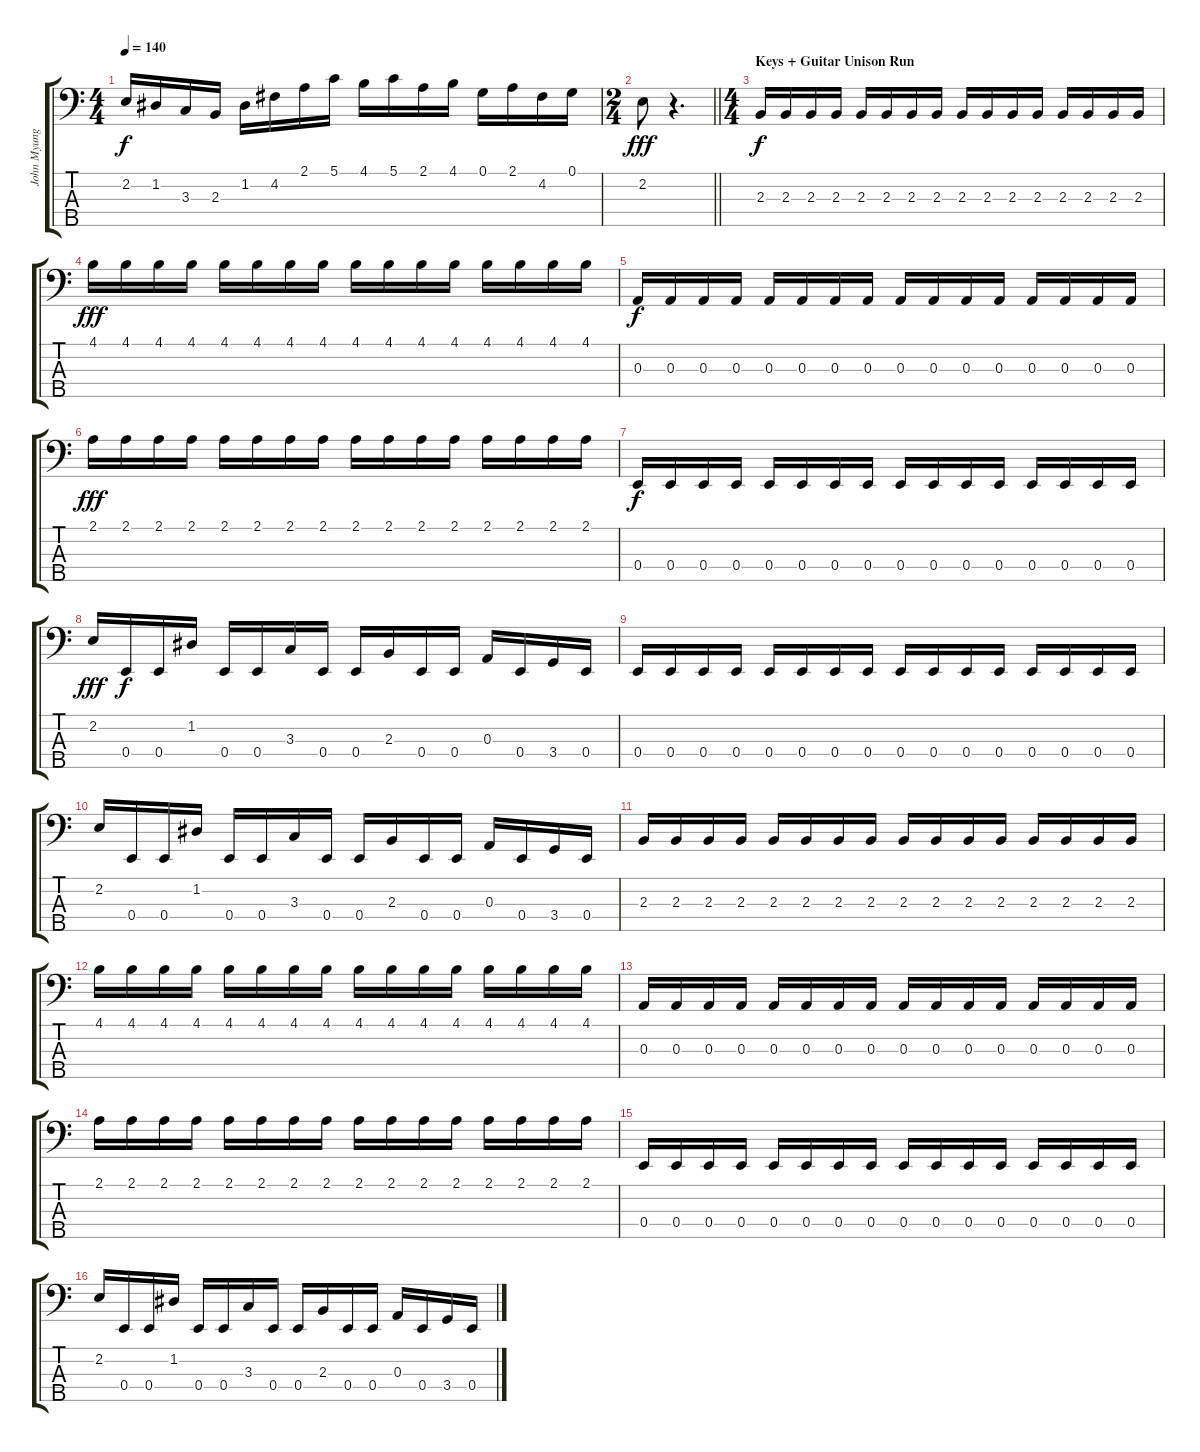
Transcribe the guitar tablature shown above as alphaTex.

\track ("John Myung" "John Myung") {instrument electricbassfinger}
\staff {score tabs}
\tuning (G2 D2 A1 E1 B0) {hide}
\ts (4 4)
\tempo 140
\clef f4
\ks c
2.2.16{dy f} 1.2.16 3.3.16 2.3.16 1.2.16 4.2.16 2.1.16 5.1.16 4.1.16 5.1.16 2.1.16 4.1.16 0.1.16 2.1.16 4.2.16 0.1.16 |
\ts (2 4)
\barLineRight lightlight
2.2.8{dy fff} r.4{d} |
\ts (4 4)
\section ("" "Keys + Guitar Unison Run")
2.3.16{dy f} 2.3.16 2.3.16 2.3.16 2.3.16 2.3.16 2.3.16 2.3.16 2.3.16 2.3.16 2.3.16 2.3.16 2.3.16 2.3.16 2.3.16 2.3.16 |
4.1.16{dy fff} 4.1.16 4.1.16 4.1.16 4.1.16 4.1.16 4.1.16 4.1.16 4.1.16 4.1.16 4.1.16 4.1.16 4.1.16 4.1.16 4.1.16 4.1.16 |
0.3.16{dy f} 0.3.16 0.3.16 0.3.16 0.3.16 0.3.16 0.3.16 0.3.16 0.3.16 0.3.16 0.3.16 0.3.16 0.3.16 0.3.16 0.3.16 0.3.16 |
2.1.16{dy fff} 2.1.16 2.1.16 2.1.16 2.1.16 2.1.16 2.1.16 2.1.16 2.1.16 2.1.16 2.1.16 2.1.16 2.1.16 2.1.16 2.1.16 2.1.16 |
0.4.16{dy f} 0.4.16 0.4.16 0.4.16 0.4.16 0.4.16 0.4.16 0.4.16 0.4.16 0.4.16 0.4.16 0.4.16 0.4.16 0.4.16 0.4.16 0.4.16 |
2.2.16{dy fff} 0.4.16{dy f} 0.4.16 1.2.16 0.4.16 0.4.16 3.3.16 0.4.16 0.4.16 2.3.16 0.4.16 0.4.16 0.3.16 0.4.16 3.4.16 0.4.16 |
0.4.16 0.4.16 0.4.16 0.4.16 0.4.16 0.4.16 0.4.16 0.4.16 0.4.16 0.4.16 0.4.16 0.4.16 0.4.16 0.4.16 0.4.16 0.4.16 |
2.2.16 0.4.16 0.4.16 1.2.16 0.4.16 0.4.16 3.3.16 0.4.16 0.4.16 2.3.16 0.4.16 0.4.16 0.3.16 0.4.16 3.4.16 0.4.16 |
2.3.16 2.3.16 2.3.16 2.3.16 2.3.16 2.3.16 2.3.16 2.3.16 2.3.16 2.3.16 2.3.16 2.3.16 2.3.16 2.3.16 2.3.16 2.3.16 |
4.1.16 4.1.16 4.1.16 4.1.16 4.1.16 4.1.16 4.1.16 4.1.16 4.1.16 4.1.16 4.1.16 4.1.16 4.1.16 4.1.16 4.1.16 4.1.16 |
0.3.16 0.3.16 0.3.16 0.3.16 0.3.16 0.3.16 0.3.16 0.3.16 0.3.16 0.3.16 0.3.16 0.3.16 0.3.16 0.3.16 0.3.16 0.3.16 |
2.1.16 2.1.16 2.1.16 2.1.16 2.1.16 2.1.16 2.1.16 2.1.16 2.1.16 2.1.16 2.1.16 2.1.16 2.1.16 2.1.16 2.1.16 2.1.16 |
0.4.16 0.4.16 0.4.16 0.4.16 0.4.16 0.4.16 0.4.16 0.4.16 0.4.16 0.4.16 0.4.16 0.4.16 0.4.16 0.4.16 0.4.16 0.4.16 |
2.2.16 0.4.16 0.4.16 1.2.16 0.4.16 0.4.16 3.3.16 0.4.16 0.4.16 2.3.16 0.4.16 0.4.16 0.3.16 0.4.16 3.4.16 0.4.16
